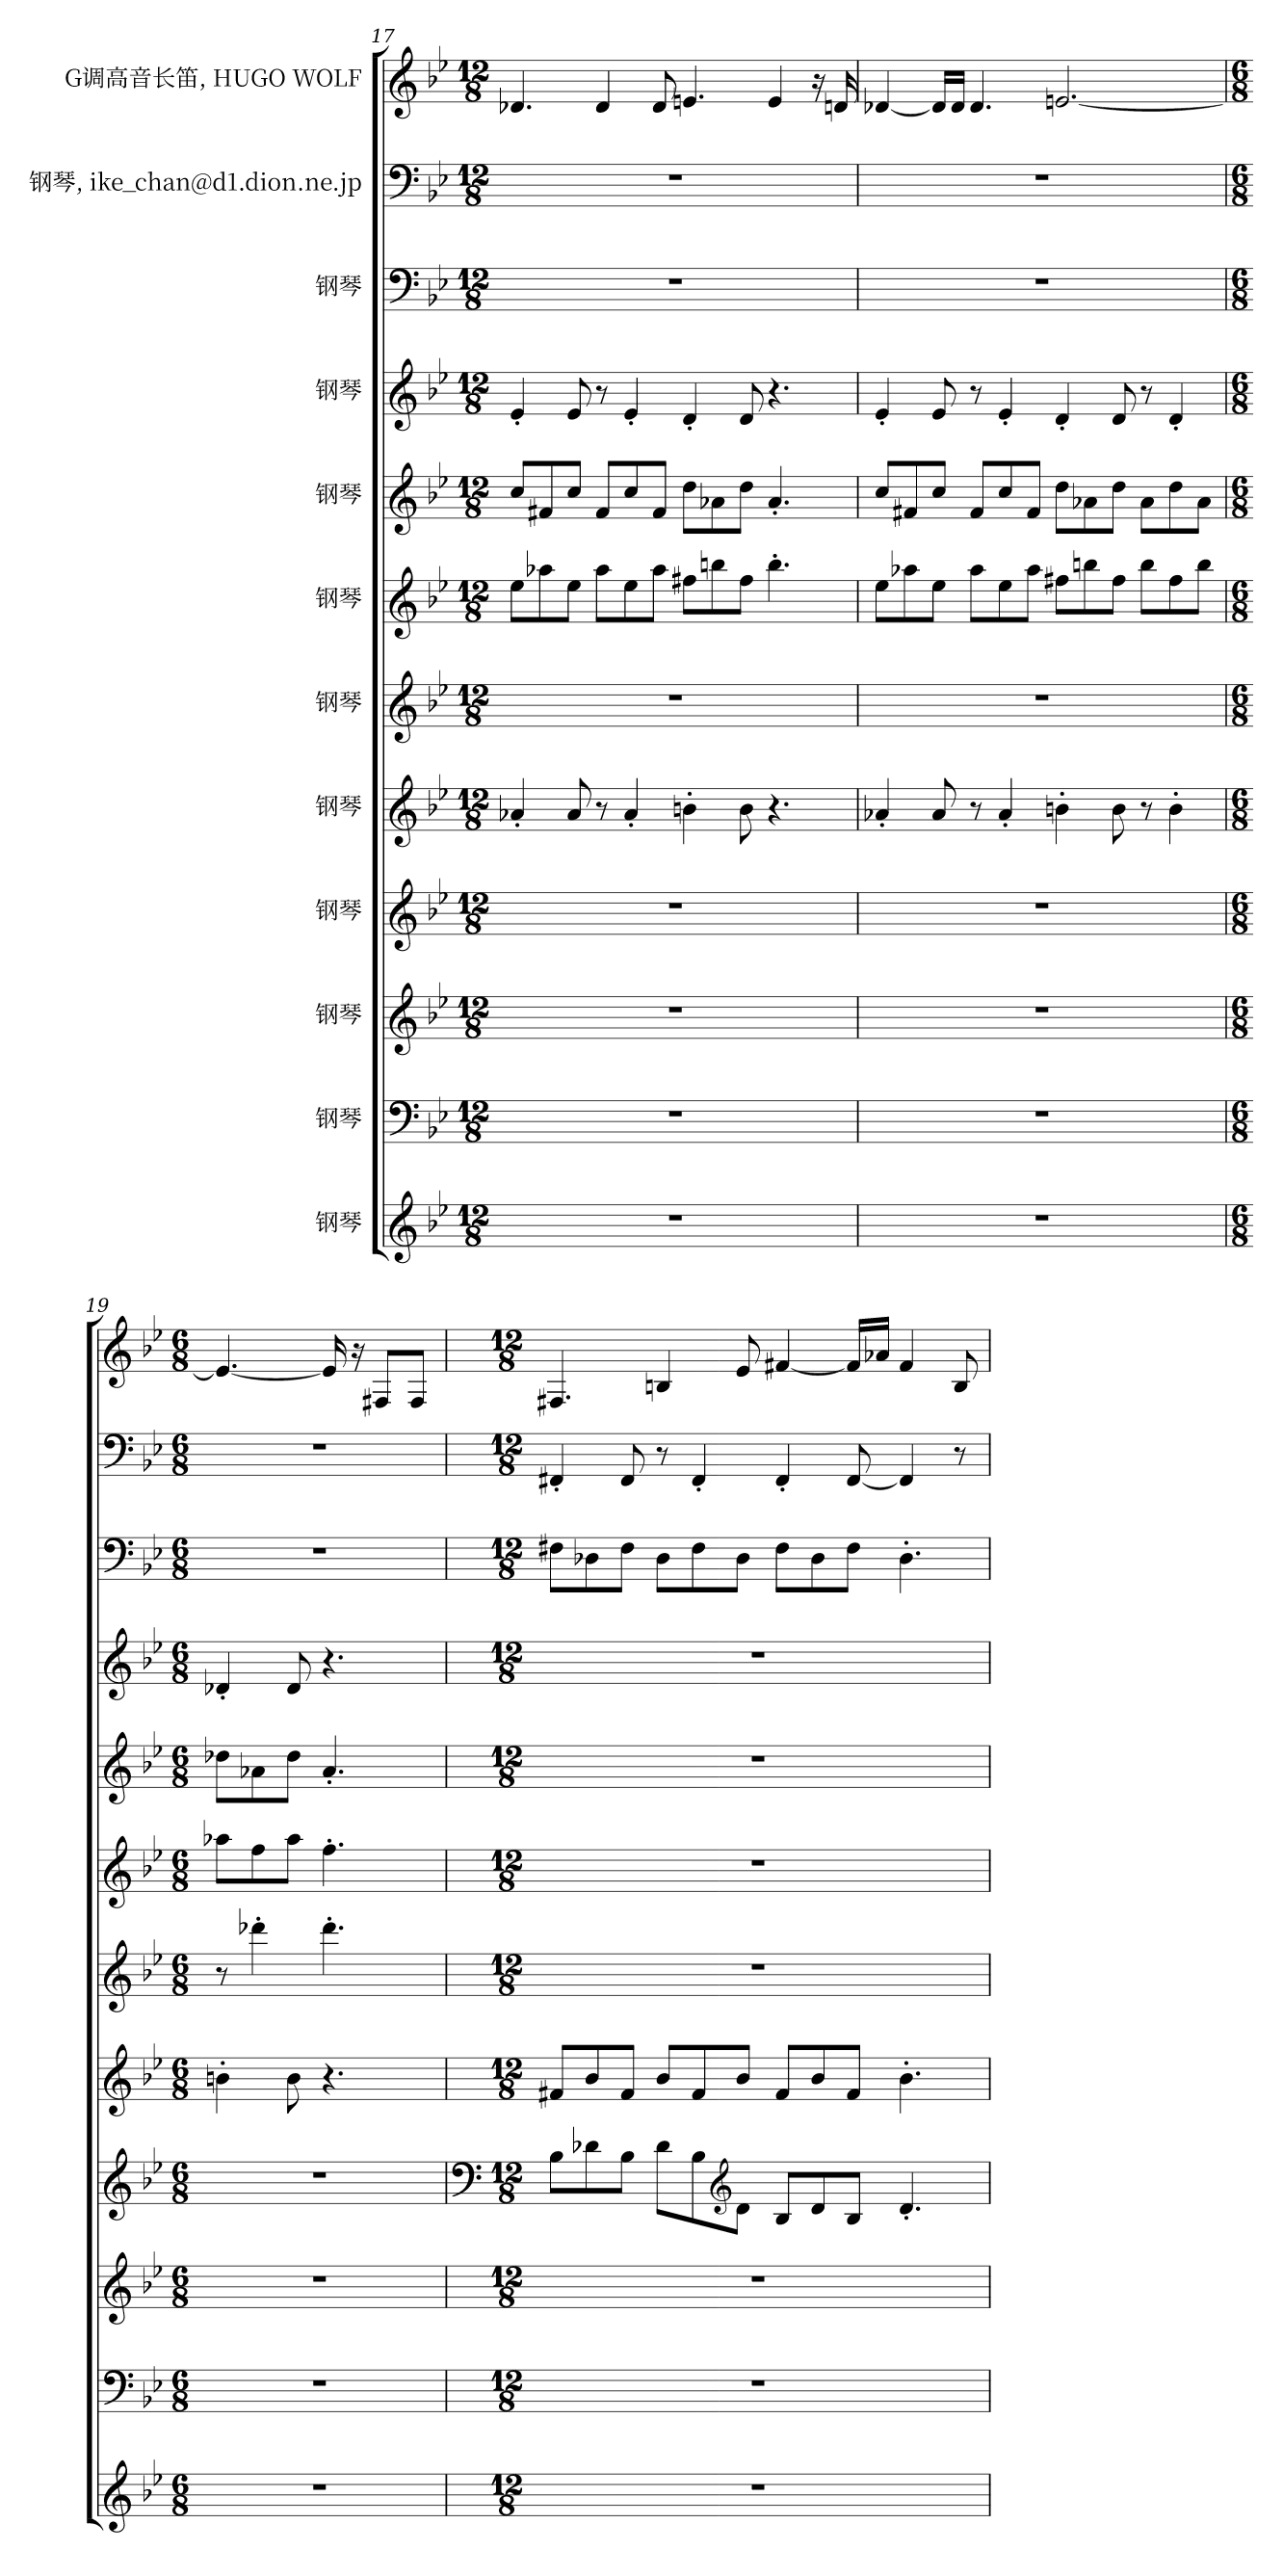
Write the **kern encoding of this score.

**kern	**kern	**kern	**kern	**kern	**kern	**kern	**kern	**kern	**kern	**kern	**kern
*part12	*part11	*part10	*part9	*part8	*part7	*part6	*part5	*part4	*part3	*part2	*part1
*staff12	*staff11	*staff10	*staff9	*staff8	*staff7	*staff6	*staff5	*staff4	*staff3	*staff2	*staff1
*I"钢琴	*I"钢琴	*I"钢琴	*I"钢琴	*I"钢琴	*I"钢琴	*I"钢琴	*I"钢琴	*I"钢琴	*I"钢琴	*I"钢琴, ike_chan@d1.dion.ne.jp	*I"G调高音长笛, HUGO WOLF
*clefG2	*clefF4	*clefG2	*clefG2	*clefG2	*clefG2	*clefG2	*clefG2	*clefG2	*clefF4	*clefF4	*clefG2
*	*	*	*	*	*	*	*	*	*	*	*ITrd-4c-7
*k[b-e-]	*k[b-e-]	*k[b-e-]	*k[b-e-]	*k[b-e-]	*k[b-e-]	*k[b-e-]	*k[b-e-]	*k[b-e-]	*k[b-e-]	*k[b-e-]	*k[b-]
*M12/8	*M12/8	*M12/8	*M12/8	*M12/8	*M12/8	*M12/8	*M12/8	*M12/8	*M12/8	*M12/8	*M12/8
*MM57	*MM57	*MM57	*MM57	*MM57	*MM57	*MM57	*MM57	*MM57	*MM57	*MM57	*MM57
=17	=17	=17	=17	=17	=17	=17	=17	=17	=17	=17	=17
1.r	1.r	1.r	1.r	4a-X'/	1.r	8ee-\L	8cc/L	4e-'/	1.r	1.r	4.a-X/
.	.	.	.	.	.	8aa-X\	8f#X/	.	.	.	.
.	.	.	.	8a-/	.	8ee-\J	8cc/J	8e-/	.	.	.
.	.	.	.	8r	.	8aa-\L	8f#/L	8r	.	.	4a-/
.	.	.	.	4a-'/	.	8ee-\	8cc/	4e-'/	.	.	.
.	.	.	.	.	.	8aa-\J	8f#/J	.	.	.	8a-/
.	.	.	.	4bn'\	.	8ff#X\L	8dd\L	4d'/	.	.	4.bn/
.	.	.	.	.	.	8bbn\	8a-X\	.	.	.	.
.	.	.	.	8b\	.	8ff#\J	8dd\J	8d/	.	.	.
*	*	*	*	*	*	*	*	*	*	*	*MM50
.	.	.	.	4.r	.	4.bb'\	4.a-'/	4.r	.	.	4b/
.	.	.	.	.	.	.	.	.	.	.	16r
.	.	.	.	.	.	.	.	.	.	.	16an/
!!LO:PB:g=z
=18	=18	=18	=18	=18	=18	=18	=18	=18	=18	=18	=18
*	*	*	*	*	*	*	*	*	*	*	*MM57
1.r	1.r	1.r	1.r	4a-X'/	1.r	8ee-\L	8cc/L	4e-'/	1.r	1.r	[4a-X/
.	.	.	.	.	.	8aa-X\	8f#X/	.	.	.	.
.	.	.	.	8a-/	.	8ee-\J	8cc/J	8e-/	.	.	16a-/LL]
.	.	.	.	.	.	.	.	.	.	.	16a-/JJ
.	.	.	.	8r	.	8aa-\L	8f#/L	8r	.	.	4.a-/
.	.	.	.	4a-'/	.	8ee-\	8cc/	4e-'/	.	.	.
.	.	.	.	.	.	8aa-\J	8f#/J	.	.	.	.
.	.	.	.	4bn'\	.	8ff#X\L	8dd\L	4d'/	.	.	[2.bn/
.	.	.	.	.	.	8bbn\	8a-X\	.	.	.	.
.	.	.	.	8b\	.	8ff#\J	8dd\J	8d/	.	.	.
.	.	.	.	8r	.	8bb\L	8a-\L	8r	.	.	.
.	.	.	.	4b'\	.	8ff#\	8dd\	4d'/	.	.	.
.	.	.	.	.	.	8bb\J	8a-\J	.	.	.	.
=19	=19	=19	=19	=19	=19	=19	=19	=19	=19	=19	=19
*M6/8	*M6/8	*M6/8	*M6/8	*M6/8	*M6/8	*M6/8	*M6/8	*M6/8	*M6/8	*M6/8	*M6/8
2.r	2.r	2.r	2.r	4bn'\	8r	8aa-X\L	8dd-X\L	4d-X'/	2.r	2.r	4.b/_
.	.	.	.	.	4ddd-X'\	8ff\	8a-X\	.	.	.	.
.	.	.	.	8b\	.	8aa-\J	8dd-\J	8d-/	.	.	.
.	.	.	.	4.r	4.ddd-'\	4.ff'\	4.a-'/	4.r	.	.	16b/]
.	.	.	.	.	.	.	.	.	.	.	16r
.	.	.	.	.	.	.	.	.	.	.	8c#X/L
.	.	.	.	.	.	.	.	.	.	.	8c#/J
!!LO:PB:g=z
=20	=20	=20	=20	=20	=20	=20	=20	=20	=20	=20	=20
*	*	*	*clefF4	*	*	*	*	*	*	*	*
*M12/8	*M12/8	*M12/8	*M12/8	*M12/8	*M12/8	*M12/8	*M12/8	*M12/8	*M12/8	*M12/8	*M12/8
1.r	1.r	1.r	8B-\L	8f#X/L	1.r	1.r	1.r	1.r	8F#X\L	4FF#X'/	4.c#X/
.	.	.	8d-X\	8b-/	.	.	.	.	8D-X\	.	.
.	.	.	8B-\J	8f#/J	.	.	.	.	8F#\J	8FF#/	.
.	.	.	8d-\L	8b-/L	.	.	.	.	8D-\L	8r	4f#X/
.	.	.	8B-\	8f#/	.	.	.	.	8F#\	4FF#'/	.
*	*	*	*clefG2	*	*	*	*	*	*	*	*
.	.	.	8d-\J	8b-/J	.	.	.	.	8D-\J	.	8b-/
.	.	.	8B-/L	8f#/L	.	.	.	.	8F#\L	4FF#'/	[4cc#X/
.	.	.	8d-/	8b-/	.	.	.	.	8D-\	.	.
.	.	.	8B-/J	8f#/J	.	.	.	.	8F#\J	[8FF#/	16cc#/LL]
.	.	.	.	.	.	.	.	.	.	.	16ee-X/JJ
*	*	*	*	*	*	*	*	*	*	*	*MM54
.	.	.	4.d-'/	4.b-'\	.	.	.	.	4.D-'\	4FF#/]	4cc#/
.	.	.	.	.	.	.	.	.	.	8r	8f#/
=	=	=	=	=	=	=	=	=	=	=	=
*-	*-	*-	*-	*-	*-	*-	*-	*-	*-	*-	*-
